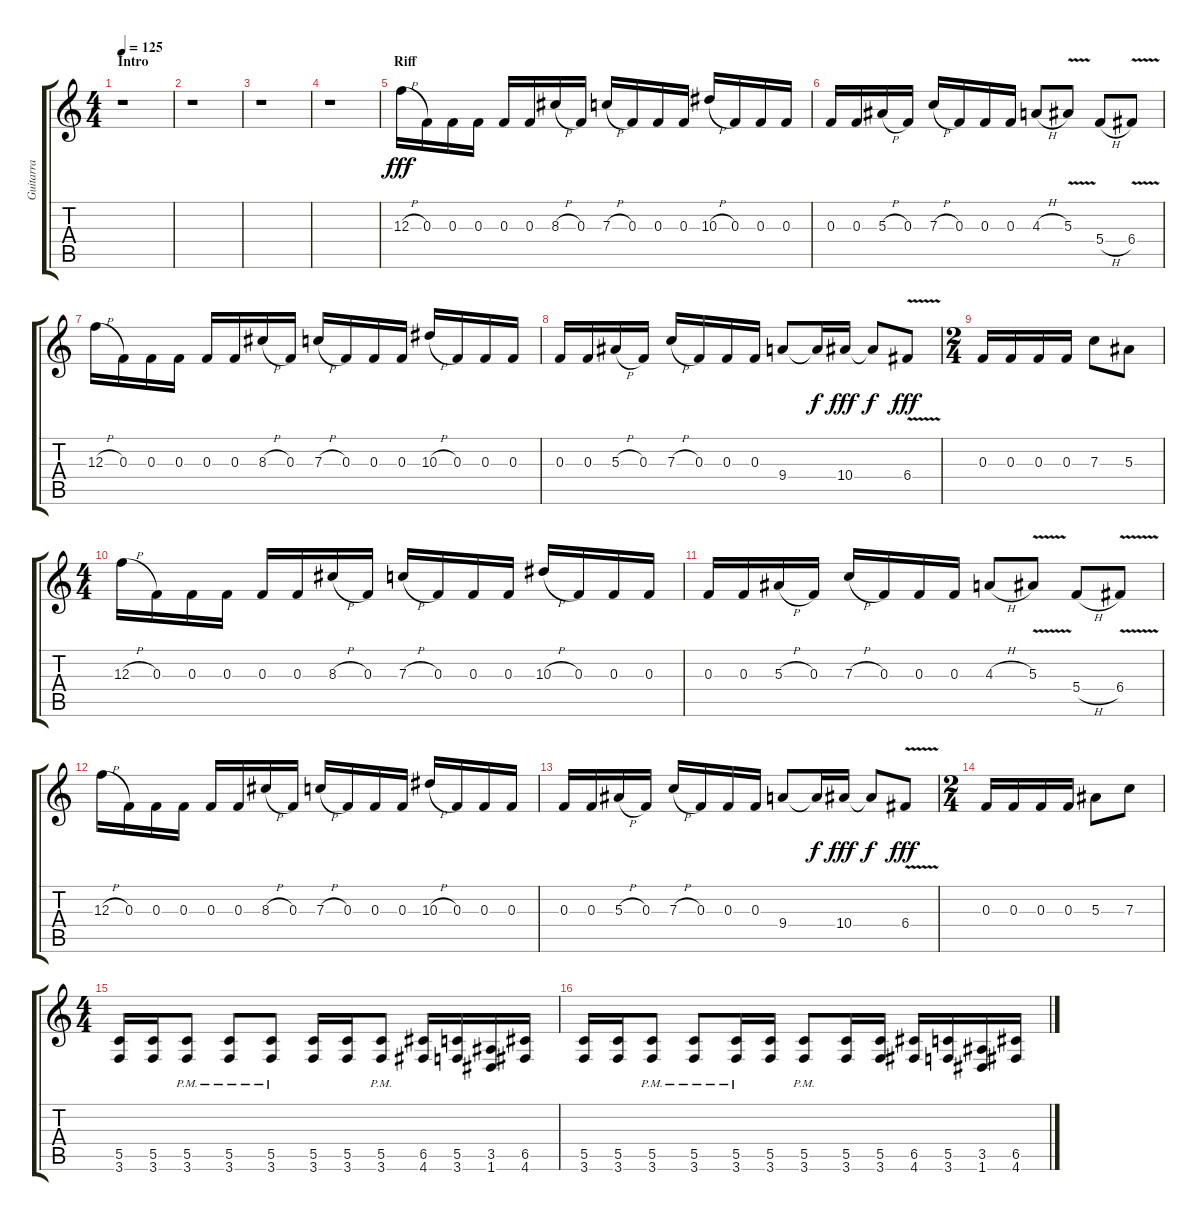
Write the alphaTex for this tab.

\track ("Guitarra" "Guitarra") {instrument distortionguitar}
\staff {score tabs}
\tuning (D4 A3 F3 C3 G2 D2) {hide}
\ts (4 4)
\section ("" "Intro")
\tempo 125
\clef g2
\ks c
r.1{dy fff instrument distortionguitar} |
r.1 |
r.1 |
r.1 |
\section ("" "Riff")
12.3{h}.16 0.3.16 0.3.16 0.3.16 0.3.16 0.3.16 8.3{h}.16 0.3.16 7.3{h}.16 0.3.16 0.3.16 0.3.16 10.3{h}.16 0.3.16 0.3.16 0.3.16 |
0.3.16 0.3.16 5.3{h}.16 0.3.16 7.3{h}.16 0.3.16 0.3.16 0.3.16 4.3{h}.8 5.3{v}.8 5.4{h}.8 6.4{v}.8 |
12.3{h}.16 0.3.16 0.3.16 0.3.16 0.3.16 0.3.16 8.3{h}.16 0.3.16 7.3{h}.16 0.3.16 0.3.16 0.3.16 10.3{h}.16 0.3.16 0.3.16 0.3.16 |
0.3.16 0.3.16 5.3{h}.16 0.3.16 7.3{h}.16 0.3.16 0.3.16 0.3.16 9.4.8 9.4{t}.16{dy f} 10.4.16{dy fff} 10.4{t}.8{dy f} 6.4{v}.8{dy fff} |
\ts (2 4)
0.3.16 0.3.16 0.3.16 0.3.16 7.3.8 5.3.8 |
\ts (4 4)
12.3{h}.16 0.3.16 0.3.16 0.3.16 0.3.16 0.3.16 8.3{h}.16 0.3.16 7.3{h}.16 0.3.16 0.3.16 0.3.16 10.3{h}.16 0.3.16 0.3.16 0.3.16 |
0.3.16 0.3.16 5.3{h}.16 0.3.16 7.3{h}.16 0.3.16 0.3.16 0.3.16 4.3{h}.8 5.3{v}.8 5.4{h}.8 6.4{v}.8 |
12.3{h}.16 0.3.16 0.3.16 0.3.16 0.3.16 0.3.16 8.3{h}.16 0.3.16 7.3{h}.16 0.3.16 0.3.16 0.3.16 10.3{h}.16 0.3.16 0.3.16 0.3.16 |
0.3.16 0.3.16 5.3{h}.16 0.3.16 7.3{h}.16 0.3.16 0.3.16 0.3.16 9.4.8 9.4{t}.16{dy f} 10.4.16{dy fff} 10.4{t}.8{dy f} 6.4{v}.8{dy fff} |
\ts (2 4)
0.3.16 0.3.16 0.3.16 0.3.16 5.3.8 7.3.8 |
\ts (4 4)
(5.5 3.6).16 (5.5 3.6).16 (5.5{pm} 3.6{pm}).8 (5.5{pm} 3.6{pm}).8 (5.5{pm} 3.6{pm}).8 (5.5 3.6).16 (5.5 3.6).16 (5.5{pm} 3.6{pm}).8 (6.5 4.6).16 (5.5 3.6).16 (3.5 1.6).16 (6.5 4.6).16 |
(5.5 3.6).16 (5.5 3.6).16 (5.5{pm} 3.6{pm}).8 (5.5{pm} 3.6{pm}).8 (5.5{pm} 3.6{pm}).16 (5.5 3.6).16 (5.5{pm} 3.6{pm}).8 (5.5 3.6).16 (5.5 3.6).16 (6.5 4.6).16 (5.5 3.6).16 (3.5 1.6).16 (6.5 4.6).16
